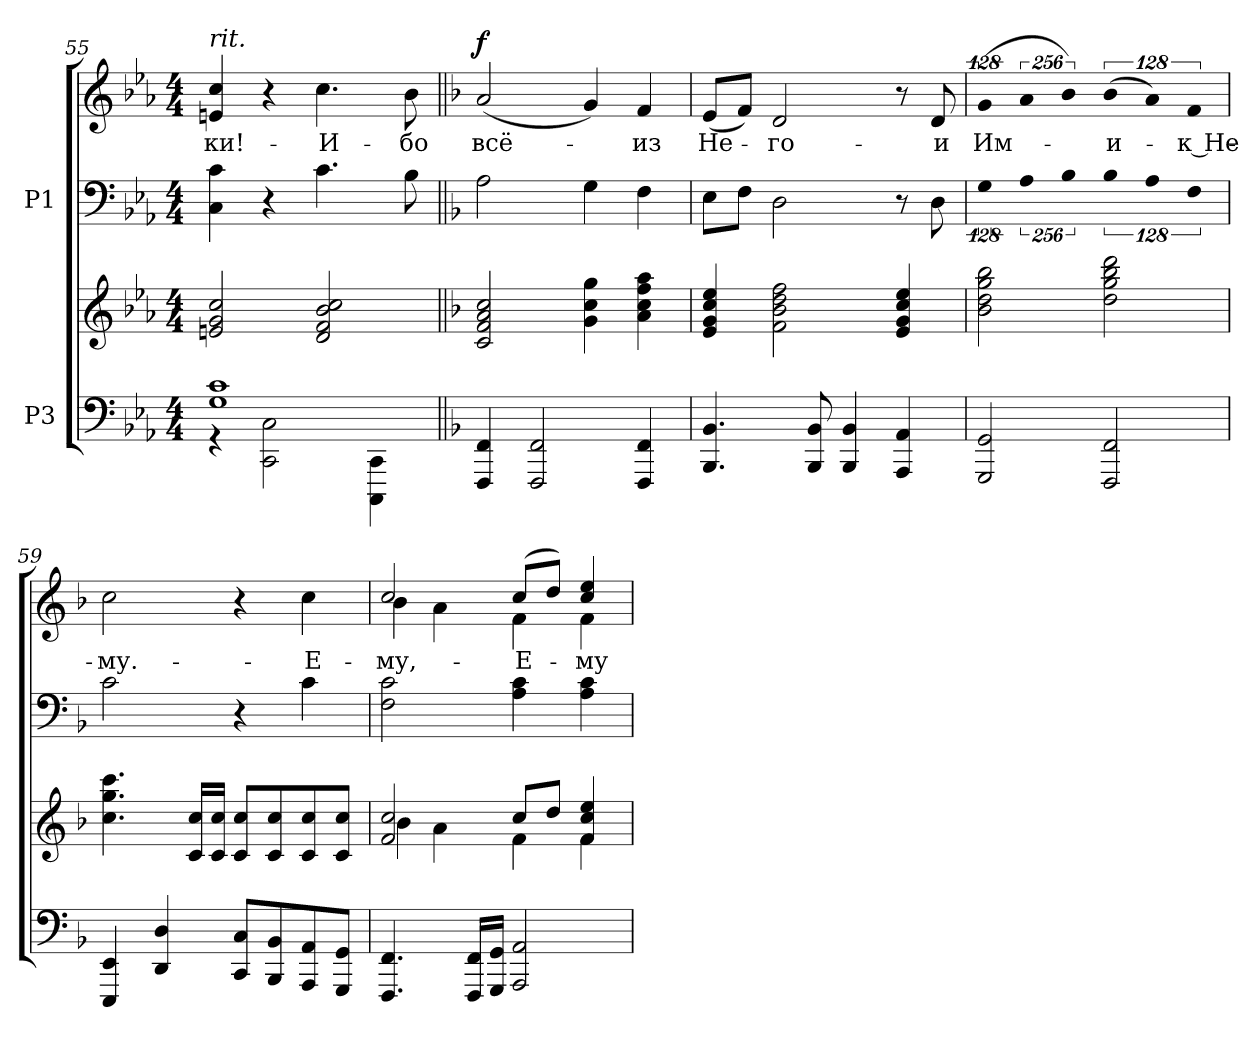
**kern	**kern	**kern	**kern	**text	**dynam
*part2	*part2	*part1	*part1	*part1	*part1
*staff4	*staff3	*staff2	*staff1	*staff1	*staff1/2
*I"P3	*	*I"P1	*	*	*
*clefF4	*clefG2	*clefF4	*clefG2	*	*
*k[b-e-a-]	*k[b-e-a-]	*k[b-e-a-]	*k[b-e-a-]	*	*
*E-:	*E-:	*E-:	*E-:	*	*
*M4/4	*M4/4	*M4/4	*M4/4	*	*
=55	=55	=55	=55	=55	=55
*^	*	*	*	*	*
!	!	!	!	!LO:TX:a:i:t=rit.	!	!
!	!	!	!	!	!LO:LY:b:color=#000000	!
1Gi 1ci	4r	2eni/ 2gi 2cci	4Ci\ 4ci	4eni/ 4cci	-ки!-	.
.	2CCi\ 2Ci	.	4r	4r	.	.
!	!	!	!	!	!LO:LY:b:color=#000000	!
.	.	2di/ 2fi 2b-i 2cci	4.ci\	4.cci\	-И-	.
.	4CCCi\ 4CCi	.	.	.	.	.
!	!	!	!	!	!LO:LY:b:color=#000000	!
.	.	.	8B-i\	8b-i\	-бо	.
*v	*v	*	*	*	*	*
=56||	=56||	=56||	=56||	=56||	=56||
*k[b-]	*k[b-]	*k[b-]	*k[b-]	*	*
*F:	*F:	*F:	*F:	*	*
!	!	!	!	!LO:LY:b:color=#000000	!
4FFFi/ 4FFi	2ci/ 2fi 2ai 2cci	2Ai\	(2ai/	всё-	f
2FFFi/ 2FFi	.	.	.	.	.
.	4gi\ 4cci 4ggi	4Gi\	4gi/)	.	.
!	!	!	!	!LO:LY:b:color=#000000	!
4FFFi/ 4FFi	4ai\ 4cci 4ffi 4aai	4Fi\	4fi/	-из	.
!!LO:LB:g=z
=57	=57	=57	=57	=57	=57
!	!	!	!	!LO:LY:b:color=#000000	!
4.BBB-i/ 4.BB-i	4ei/ 4gi 4cci 4eei	8Ei\L	(8ei/L	Не-	.
.	.	8Fi\J	8fi/J)	.	.
!	!	!	!	!LO:LY:b:color=#000000	!
.	2fi\ 2b-i 2ddi 2ffi	2Di\	2di/	-го-	.
8BBB-i/ 8BB-i	.	.	.	.	.
4BBB-i/ 4BB-i	.	.	.	.	.
4AAAi/ 4AAi	4ei/ 4gi 4cci 4eei	8r	8r	.	.
!	!	!	!	!LO:LY:b:color=#000000	!
.	.	8Di\	8di/	-и	.
=58	=58	=58	=58	=58	=58
!	!	!LO:N:vis=4	!LO:N:vis=4	!	!
!	!	!	!	!LO:LY:b:color=#000000	!
2GGGi/ 2GGi	2b-i\ 2ddi 2ggi 2bb-i	512%85Gi\	(512%85gi/	Им-	.
!	!	!LO:N:vis=4	!LO:N:vis=4	!	!
.	.	1024%171Ai\	1024%171ai/	.	.
!	!	!LO:N:vis=4	!LO:N:vis=4	!	!
.	.	1024%171B-i\	1024%171b-i\)	.	.
!	!	!LO:N:vis=4	!LO:N:vis=4	!	!
!	!	!	!	!LO:LY:b:color=#000000	!
2FFFi/ 2FFi	2ddi\ 2ggi 2bb-i 2dddi	512%85B-i\	(512%85b-i\	-и-	.
!	!	!LO:N:vis=4	!LO:N:vis=4	!	!
.	.	1024%171Ai\	1024%171ai/)	.	.
!	!	!LO:N:vis=4	!LO:N:vis=4	!	!
!	!	!	!	!LO:LY:b:color=#000000	!
.	.	1024%171Fi\	1024%171fi/	-к Не-	.
=59	=59	=59	=59	=59	=59
!	!	!	!	!LO:LY:b:color=#000000	!
4EEEi/ 4EEi	4.cci\ 4.ggi 4.ccci	2ci\	2cci\	-му.-	.
4DDi/ 4Di	.	.	.	.	.
.	16ci/ 16cciLL	.	.	.	.
.	16ci/ 16cciJJ	.	.	.	.
8CCi/ 8CiL	8ci/ 8cciL	4r	4r	.	.
8BBB-i/ 8BB-i	8ci/ 8cci	.	.	.	.
!	!	!	!	!LO:LY:b:color=#000000	!
8AAAi/ 8AAi	8ci/ 8cci	4ci\	4cci\	-Е-	.
8GGGi/ 8GGiJ	8ci/ 8cciJ	.	.	.	.
=60	=60	=60	=60	=60	=60
*	*^	*	*	*	*
!	!	!	!	!	!LO:LY:b:color=#000000	!
*	*	*	*	*^	*	*
4.FFFi/ 4.FFi	2fi/ 2cci	4b-i\	2Fi\ 2ci	2cci/	4b-i\	-му,-	.
.	.	4ai\	.	.	4ai\	.	.
16FFFi/ 16FFiLL	.	.	.	.	.	.	.
16GGGi/ 16GGiJJ	.	.	.	.	.	.	.
!	!	!	!	!	!	!LO:LY:b:color=#000000	!
2AAAi/ 2AAi	8cci/L	4fi\	4Ai\ 4ci	(8cci/L	4fi\	-Е-	.
.	8ddi/J	.	.	8ddi/J)	.	.	.
!	!	!	!	!	!	!LO:LY:b:color=#000000	!
.	4fi/ 4cci 4eei	4fi\	4Ai\ 4ci	4cci/ 4eei	4fi\	-му	.
*	*v	*v	*	*v	*v	*	*
=	=	=	=	=	=
*-	*-	*-	*-	*-	*-
